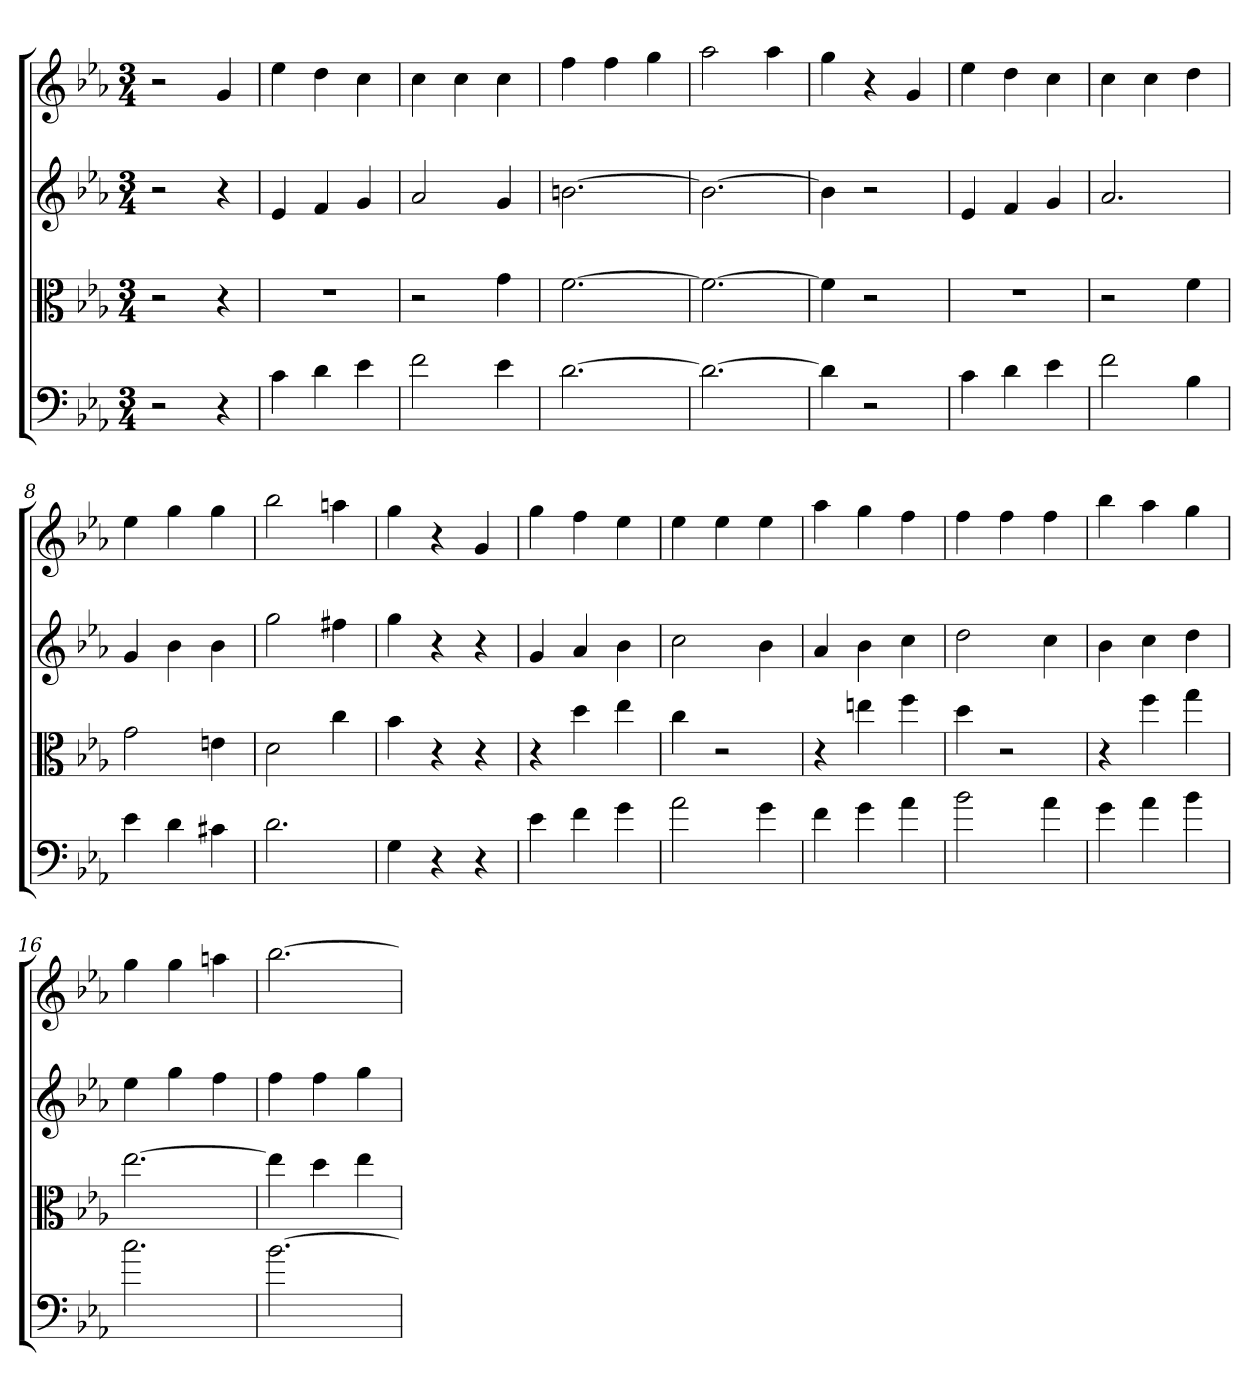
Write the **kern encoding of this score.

**kern	**kern	**kern	**kern
*part4	*part3	*part2	*part1
*staff4	*staff3	*staff2	*staff1
*clefF4	*clefC3	*clefG2	*clefG2
*k[b-e-a-]	*k[b-e-a-]	*k[b-e-a-]	*k[b-e-a-]
*c:	*c:	*c:	*c:
*M3/4	*M3/4	*M3/4	*M3/4
=	=	=	=
2r	2r	2r	2r
4r	4r	4r	4g
=1	=1	=1	=1
4c	2.r	4e-	4ee-
4d	.	4f	4dd
4e-	.	4g	4cc
=2	=2	=2	=2
2f	2r	2a-	4cc
.	.	.	4cc
4e-	4g	4g	4cc
=3	=3	=3	=3
[2.d	[2.f	[2.bn	4ff
.	.	.	4ff
.	.	.	4gg
=4	=4	=4	=4
2.d_	2.f_	2.b_	2aa-
.	.	.	4aa-
=5	=5	=5	=5
4d]	4f]	4b]	4gg
2r	2r	2r	4r
.	.	.	4g
=6	=6	=6	=6
4c	2.r	4e-	4ee-
4d	.	4f	4dd
4e-	.	4g	4cc
=7	=7	=7	=7
2f	2r	2.a-	4cc
.	.	.	4cc
4B-	4f	.	4dd
=8	=8	=8	=8
4e-	2g	4g	4ee-
4d	.	4b-	4gg
4c#X	4en	4b-	4gg
=9	=9	=9	=9
2.d	2d	2gg	2bb-
.	4cc	4ff#X	4aan
=10	=10	=10	=10
4G	4b-	4gg	4gg
4r	4r	4r	4r
4r	4r	4r	4g
=11	=11	=11	=11
4e-	4r	4g	4gg
4f	4dd	4a-	4ff
4g	4ee-	4b-	4ee-
=12	=12	=12	=12
2a-	4cc	2cc	4ee-
.	2r	.	4ee-
4g	.	4b-	4ee-
=13	=13	=13	=13
4f	4r	4a-	4aa-
4g	4een	4b-	4gg
4a-	4ff	4cc	4ff
=14	=14	=14	=14
2b-	4dd	2dd	4ff
.	2r	.	4ff
4a-	.	4cc	4ff
=15	=15	=15	=15
4g	4r	4b-	4bb-
4a-	4ff	4cc	4aa-
4b-	4gg	4dd	4gg
=16	=16	=16	=16
2.cc	[2.ee-	4ee-	4gg
.	.	4gg	4gg
.	.	4ff	4aan
=17	=17	=17	=17
[2.b-	4ee-]	4ff	[2.bb-
.	4dd	4ff	.
.	4ee-	4gg	.
=	=	=	=
*-	*-	*-	*-
